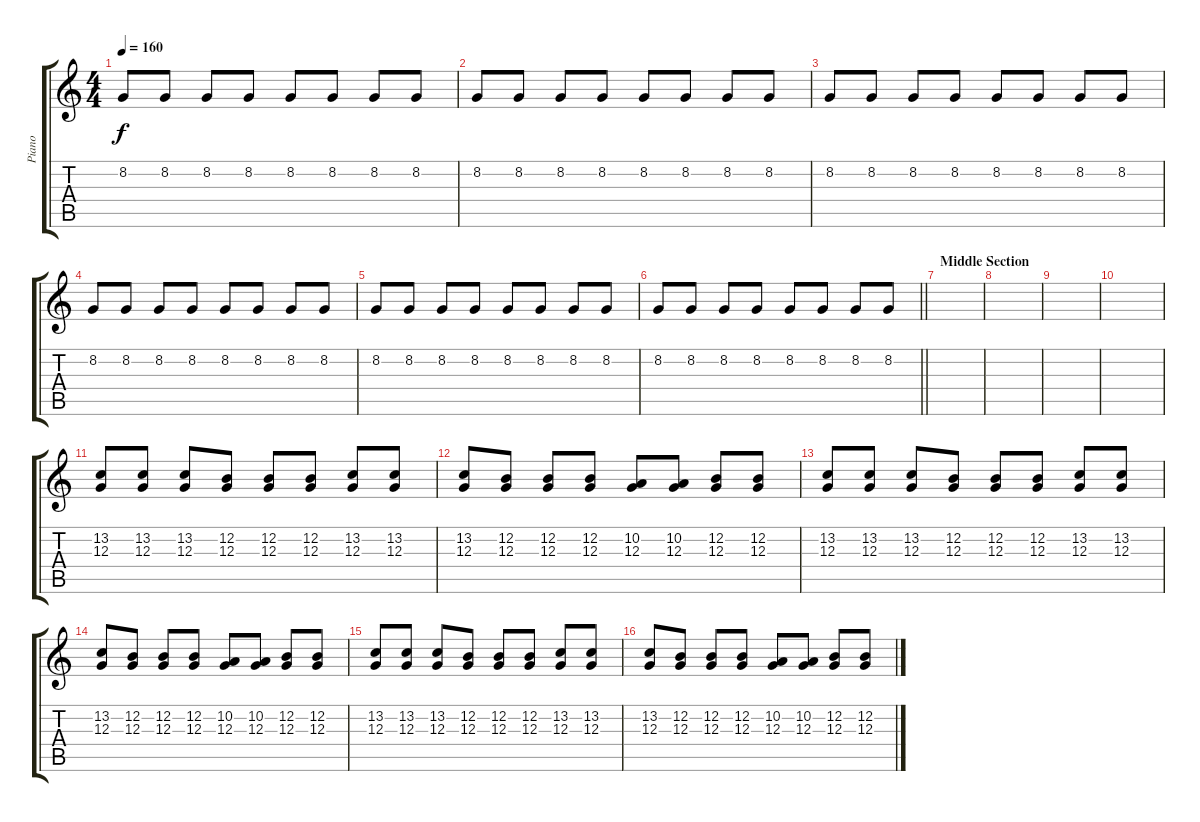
\track ("Piano" "Piano") {instrument acousticgrandpiano}
\staff {score tabs}
\tuning (E4 B3 G3 D3 A2 E2) {hide}
\ts (4 4)
\tempo 160
\clef g2
\ks c
8.2.8{dy f} 8.2.8 8.2.8 8.2.8 8.2.8 8.2.8 8.2.8 8.2.8 |
8.2.8 8.2.8 8.2.8 8.2.8 8.2.8 8.2.8 8.2.8 8.2.8 |
8.2.8 8.2.8 8.2.8 8.2.8 8.2.8 8.2.8 8.2.8 8.2.8 |
8.2.8 8.2.8 8.2.8 8.2.8 8.2.8 8.2.8 8.2.8 8.2.8 |
8.2.8 8.2.8 8.2.8 8.2.8 8.2.8 8.2.8 8.2.8 8.2.8 |
\barLineRight lightlight
8.2.8 8.2.8 8.2.8 8.2.8 8.2.8 8.2.8 8.2.8 8.2.8 |
\section ("" "Middle Section")
|
|
|
|
(13.2 12.3).8 (13.2 12.3).8 (13.2 12.3).8 (12.2 12.3).8 (12.2 12.3).8 (12.2 12.3).8 (13.2 12.3).8 (13.2 12.3).8 |
(13.2 12.3).8 (12.2 12.3).8 (12.2 12.3).8 (12.2 12.3).8 (10.2 12.3).8 (10.2 12.3).8 (12.2 12.3).8 (12.2 12.3).8 |
(13.2 12.3).8 (13.2 12.3).8 (13.2 12.3).8 (12.2 12.3).8 (12.2 12.3).8 (12.2 12.3).8 (13.2 12.3).8 (13.2 12.3).8 |
(13.2 12.3).8 (12.2 12.3).8 (12.2 12.3).8 (12.2 12.3).8 (10.2 12.3).8 (10.2 12.3).8 (12.2 12.3).8 (12.2 12.3).8 |
(13.2 12.3).8 (13.2 12.3).8 (13.2 12.3).8 (12.2 12.3).8 (12.2 12.3).8 (12.2 12.3).8 (13.2 12.3).8 (13.2 12.3).8 |
(13.2 12.3).8 (12.2 12.3).8 (12.2 12.3).8 (12.2 12.3).8 (10.2 12.3).8 (10.2 12.3).8 (12.2 12.3).8 (12.2 12.3).8
